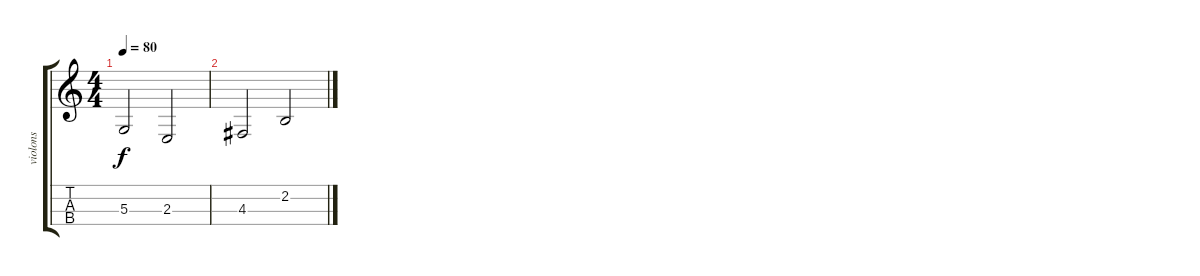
\track ("violons" "violons") {instrument stringensemble1}
\staff {score tabs}
\tuning (E4 A3 D3 G2) {hide}
\ts (4 4)
\tempo 80
\clef g2
\ks c
5.3.2{dy f} 2.3.2 |
4.3.2 2.2.2
